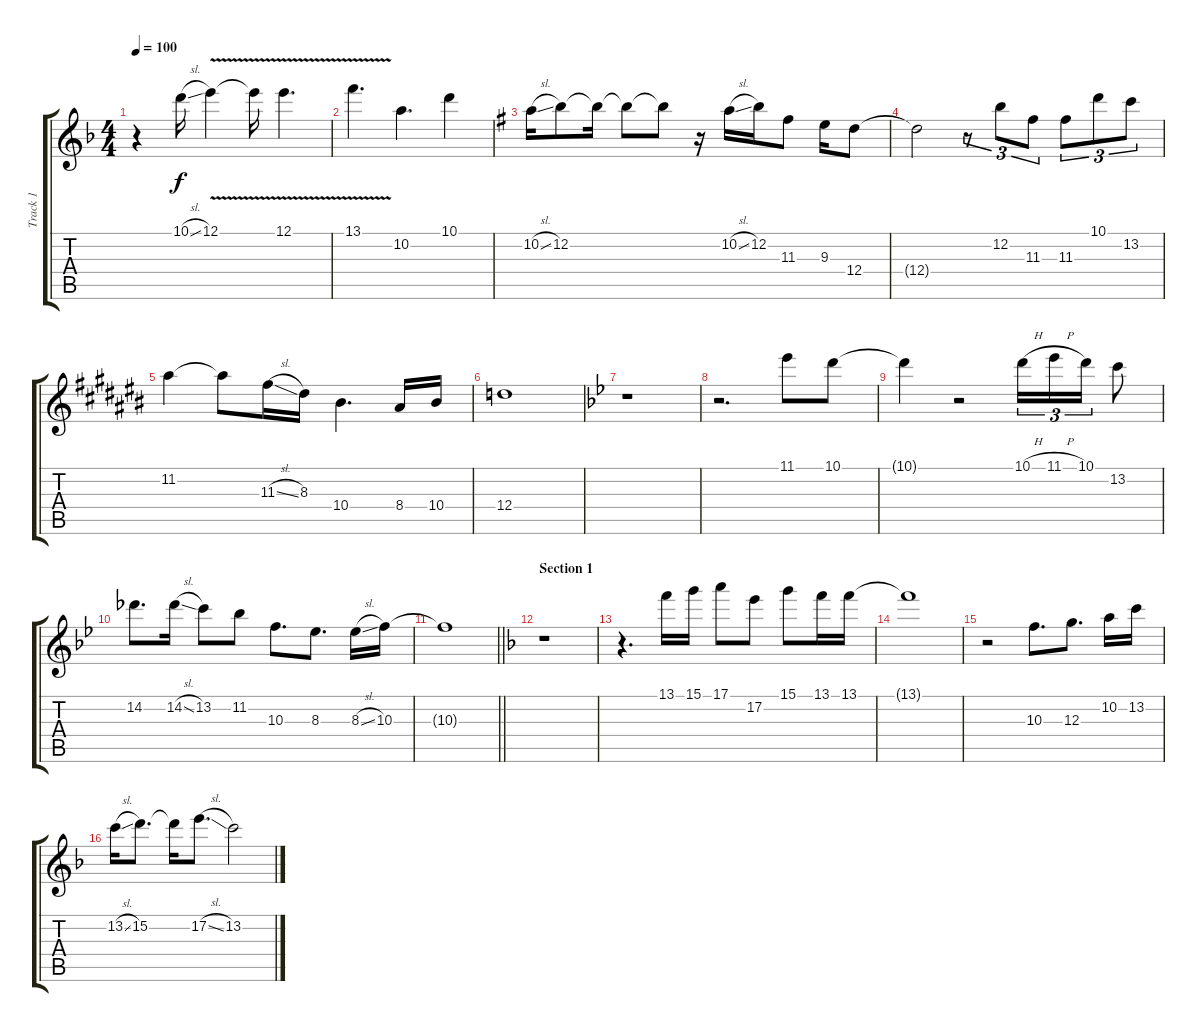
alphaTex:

\track ("Track 1" "Track 1") {instrument acousticguitarnylon}
\staff {score tabs}
\tuning (E4 B3 G3 D3 A2 E2) {hide}
\ts (4 4)
\tempo 100
\clef g2
\ks f
r.4{dy f} 10.1{sl}.16 12.1{v}.4 12.1{t}.16 12.1{v}.4{d} |
13.1{v}.4{d} 10.2.4{d} 10.1.4 |
\ks g
10.2{sl}.16 12.2.8 12.2{t}.16 12.2{t}.8 12.2{t}.8 r.16 10.2{sl}.16 12.2.16 11.3.8 9.3.16 12.4.8 |
12.4{t}.2 r.8{tu (3 2)} 12.2.8{tu (3 2)} 11.3.8{tu (3 2)} 11.3.8{tu (3 2)} 10.1.8{tu (3 2)} 13.2.8{tu (3 2)} |
\ks c#
11.2.4 11.2{t}.8 11.3{sl}.16 8.3.16 10.4.4{d} 8.4.16 10.4.16 |
12.4.1 |
\ks bb
r.1 |
r.2{d} 11.1.8 10.1.8 |
10.1{t}.4 r.2 10.1{h}.16{tu (3 2)} 11.1{h}.16{tu (3 2)} 10.1.16{tu (3 2)} 13.2.8 |
14.2.8{d} 14.2{sl}.16 13.2.8 11.2.8 10.3.8{d} 8.3.8{d} 8.3{sl}.16 10.3.16 |
\barLineRight lightlight
10.3{t}.1 |
\section ("" "Section 1")
\ks f
r.1 |
r.4{d} 13.1.16 15.1.16 17.1.8 17.2.8 15.1.8 13.1.16 13.1.16 |
13.1{t}.1 |
r.2 10.3.8{d} 12.3.8{d} 10.2.16 13.2.16 |
13.2{sl}.16 15.2.8{d} 15.2{t}.16 17.2{sl}.8{d} 13.2.2
